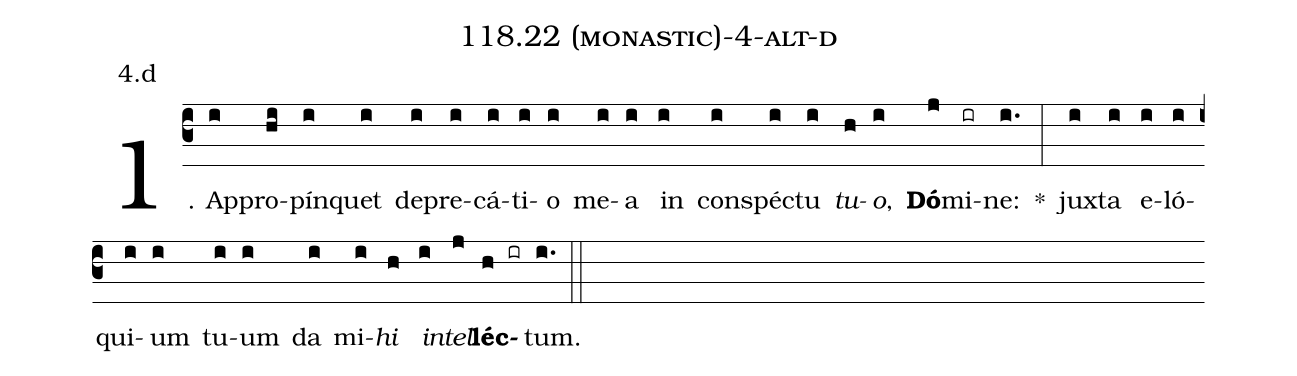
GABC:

name: 118.22 (monastic)-4-alt-d;
annotation: 4.d;
%%
(c3)1. Ap(i)pro(hi)pín(i)quet(i) de(i)pre(i)cá(i)ti(i)o(i) me(i)a(i) in(i) con(i)spéc(i)tu(i) <i>tu</i>(h)<i>o</i>,(i) <b>Dó</b>(j)mi(ir)ne:(i.) *(:) jux(i)ta(i) e(i)ló(i)qui(i)um(i) tu(i)um(i) da(i) mi(i)<i>hi</i>(h) <i>in</i>(i)<i>tel</i>(j)<b>léc</b>(h ir)tum.(i.) (::)
